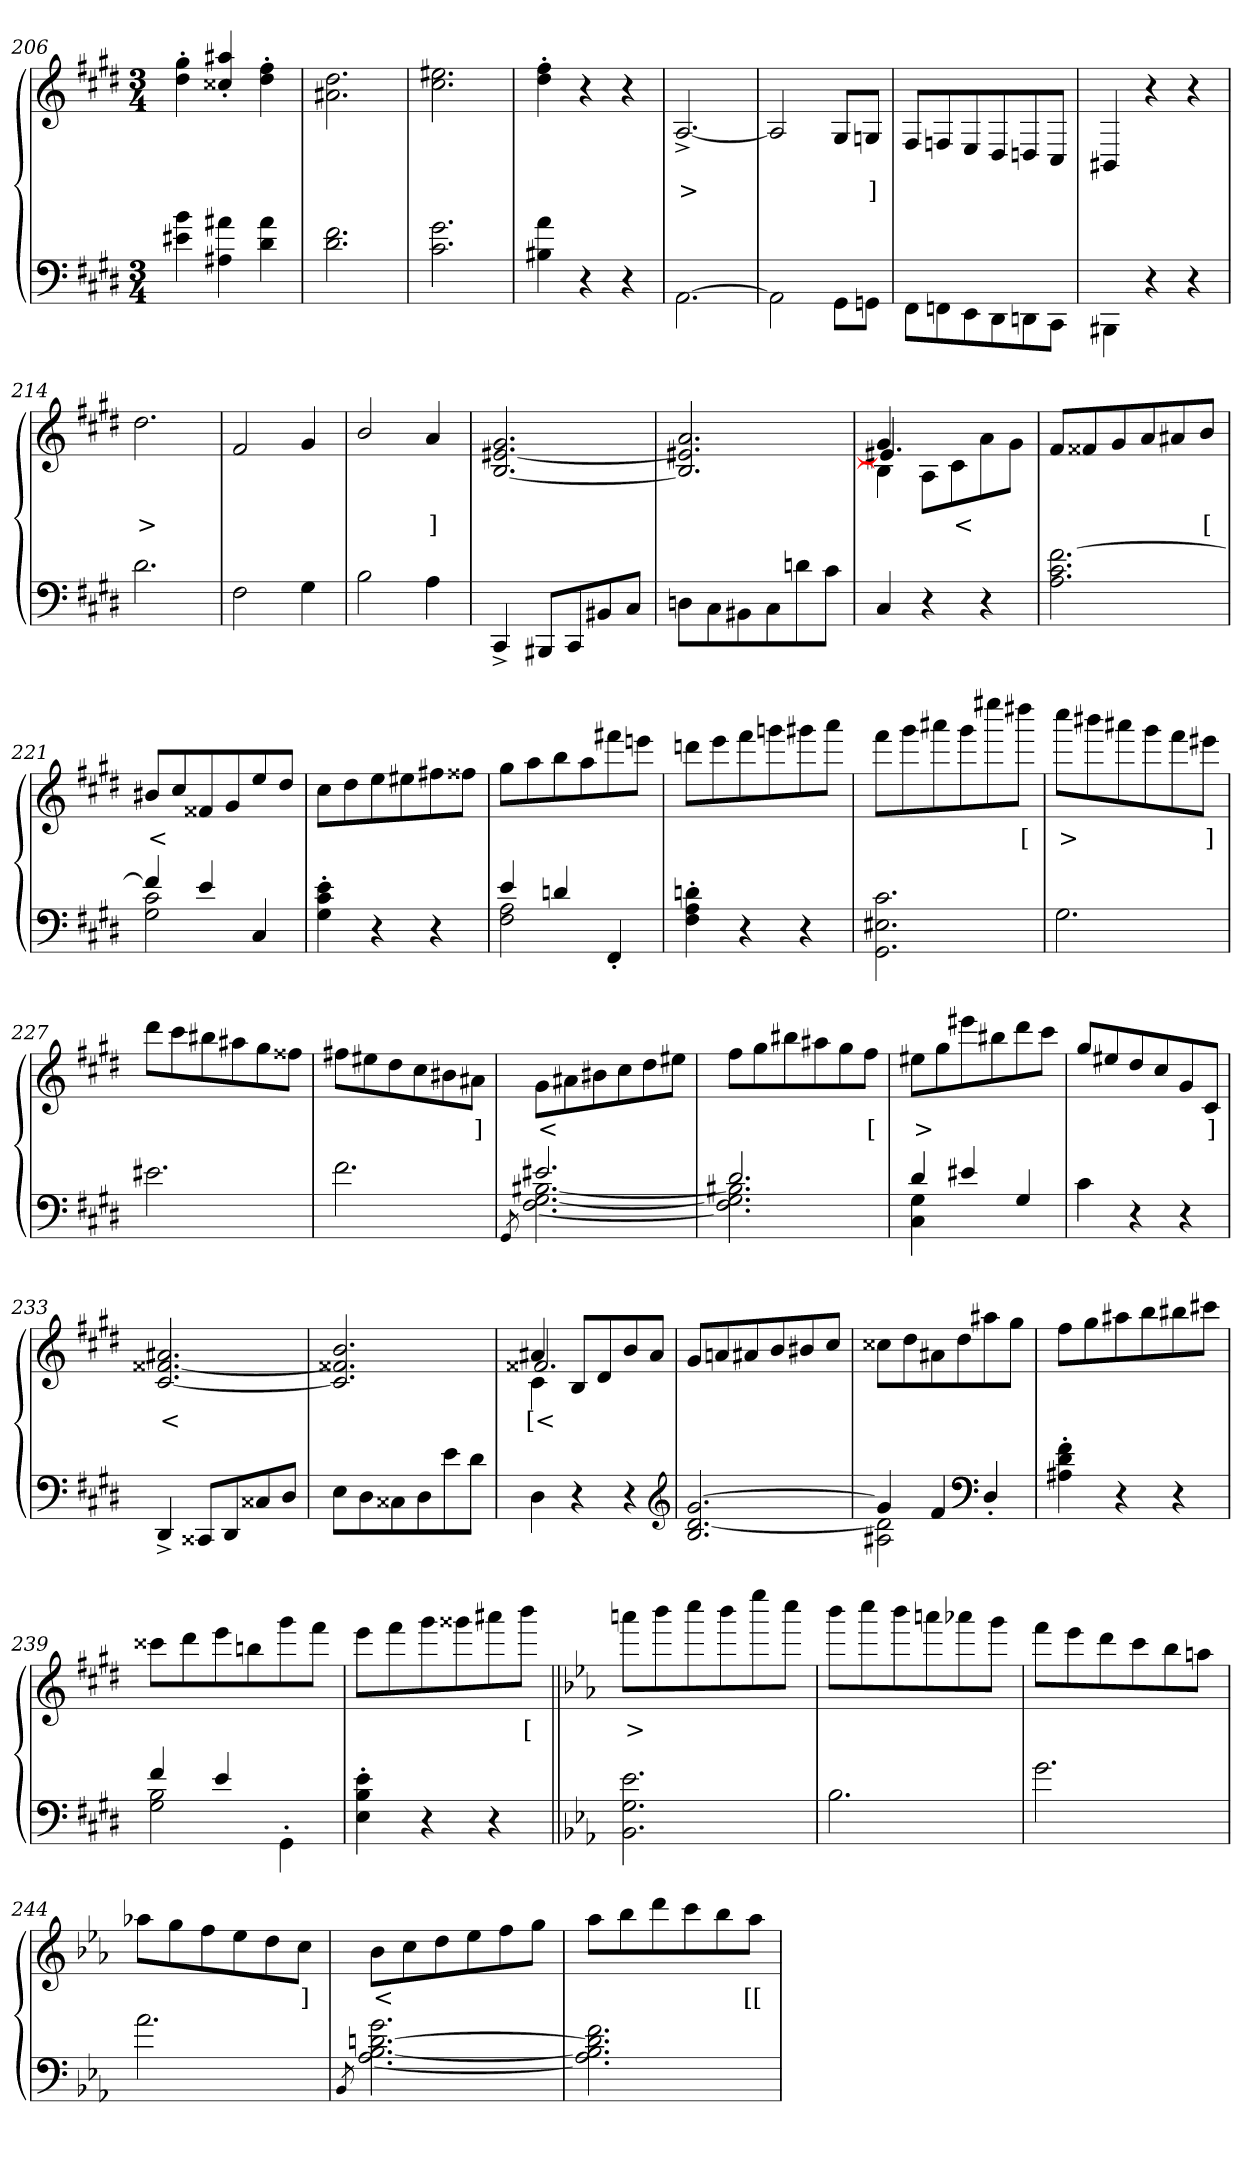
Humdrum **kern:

**kern	**kern	**text
*part2	*part1	*part1
*staff2	*staff1	*staff1
*clefF4	*clefG2	*
*k[f#c#g#d#]	*k[f#c#g#d#]	*
*M3/4	*M3/4	*
=206	=206	=206
4b 4e#X	4gg#'> 4dd#'>	.
4a#X\ 4A#X	4aa#X/'> 4cc##X'>	.
4a# 4d#	4ff#'> 4dd#'>	.
=207	=207	=207
2.d# 2.f#	2.dd# 2.a#X	.
=208	=208	=208
2.g# 2.c#	2.ee#X 2.cc#	.
=209	=209	=209
4a 4B#X	4ff#'> 4dd#'>	.
4r	4r	.
4r	4r	.
=210	=210	=210
[2.AA\	[2.A^>/	>
=211	=211	=211
2AA\]	2A/]	.
8GG#\L	8G#L	.
8GGn\J	8GnJ	]
=212	=212	=212
8FF#\L	8F#L	.
8FFn\	8Fn	.
8EE\	8E	.
8DD#\	8D#	.
8DDn\	8Dn	.
8CC#\J	8C#J	.
=213	=213	=213
4BBB#X\	4BB#X	.
4r	4r	.
4r	4r	.
=214	=214	=214
2.d#	2.dd#	>
=215	=215	=215
2F#	2f#	.
4G#	4g#	.
=216	=216	=216
2B	2b/	.
4A	4a	]
=217	=217	=217
4CC#^>	2.g# [2.e#X [2.B	.
8BBB#XL	.	.
8CC#	.	.
8BB#	.	.
8C#J	.	.
=218	=218	=218
8DnL	2.a 2.e#X] 2.B]	.
8C#	.	.
8BB#X	.	.
8C#	.	.
8dn	.	.
8c#J	.	.
=219	=219	=219
*	*^	*
*	*	*^	*
4C#	4g#	4B]	4.e#X]	.
4r	2ryy	8AL	.	.
.	.	8c#	4c#\	<
4r	.	8a	.	.
.	.	8g#J	8ryy	.
*	*v	*v	*v	*
=220	=220	=220
[2.f# 2.c# 2.A	8f#L	.
.	8f##X	.
.	8g#	.
.	8a	.
.	8a#X	.
.	8bJ	[
=221	=221	=221
*^	*	*
4f#/]	2c# 2G#	8b#X/L	<
.	.	8cc#	.
4e	.	8f##X	.
.	.	8g#	.
4C#	4ryy	8ee	.
.	.	8dd#J	.
*v	*v	*	*
=222	=222	=222
4e'> 4c#'> 4G#'>	8cc#L	.
.	8dd#	.
4r	8ee	.
.	8ee#X	.
4r	8ff#X	.
.	8ff##XJ	.
=223	=223	=223
*^	*	*
4e	2A 2F#	8gg#L	.
.	.	8aa	.
4dn	.	8bb	.
.	.	8aa	.
4FF#'>/	4ryy	8fff#X	.
.	.	8eeenJ	.
*v	*v	*	*
=224	=224	=224
4dn'> 4A'> 4F#'>	8dddnL	.
.	8eee	.
4r	8fff#	.
.	8gggn	.
4r	8ggg#X	.
.	8aaaJ	.
=225	=225	=225
2.c# 2.E#X 2.GG#	8fff#L	.
.	8ggg#	.
.	8aaa#X	.
.	8ggg#	.
.	8eeee#X	.
.	8dddd#XJ	[
=226	=226	=226
2.G#	8cccc#L	>
.	8bbb#X	.
.	8aaa#X	.
.	8ggg#	.
.	8fff#	.
.	8eee#XJ	]
=227	=227	=227
2.e#X	8ddd#L	.
.	8ccc#	.
.	8bb#X	.
.	8aa#X	.
.	8gg#	.
.	8ff##XJ	.
=228	=228	=228
2.f#	8ff#XL	.
.	8ee#X	.
.	8dd#	.
.	8cc#	.
.	8b#X	.
.	8a#XJ	]
=229	=229	=229
8qGG#/	.	.
*^	*	*
2.e#X	[2.B#X [2.G# [2.F#	8g#L	<
.	.	8a#X	.
.	.	8b#X	.
.	.	8cc#	.
.	.	8dd#	.
.	.	8ee#XJ	.
=230	=230	=230	=230
2.d#/	2.B#X\] 2.G#\] 2.F#\]	8ff#L	.
.	.	8gg#	.
.	.	8bb#X	.
.	.	8aa#X	.
.	.	8gg#	.
.	.	8ff#J	[
=231	=231	=231	=231
4d#/	4G# 4C#	8ee#XL	>
.	.	8gg#	.
4e#X/	2ryy	8eee#	.
.	.	8bb#X	.
4G#/	.	8ddd#	.
.	.	8ccc#J	.
*v	*v	*	*
=232	=232	=232
4c#	8gg#L	.
.	8ee#X	.
4r	8dd#	.
.	8cc#	.
4r	8g#	.
.	8c#J	]
=233	=233	=233
4DD#^>	2.a#X [2.f##X [2.c#	<
8CC##XL	.	.
8DD#	.	.
8C##	.	.
8D#J	.	.
=234	=234	=234
8EL	2.b 2.f##X] 2.c#]	.
8D#	.	.
8C##X	.	.
8D#	.	.
8e	.	.
8d#J	.	.
=235	=235	=235
*	*^	*
*	*	*^	*
4D#	4a#X	2.f##X/	4c#\	[<
4r	2ryy	.	8B/L	.
.	.	.	8d#/	.
4r	.	.	8b/	.
.	.	.	8a#/J	.
*	*v	*v	*v	*
*clefG2	*	*
=236	=236	=236
[2.g# [2.d# 2.B	8g#L	.
.	8an	.
.	8a#X	.
.	8b	.
.	8b#X	.
.	8cc#J	.
=237	=237	=237
*^	*	*
4g#]	2d#] 2A#X	8cc##XL	.
.	.	8dd#	.
4f#	.	8a#X	.
.	.	8dd#	.
*clefF4	*	*	*
4ryy	4D#'>/	8aa#	.
.	.	8gg#J	.
*v	*v	*	*
=238	=238	=238
4f#'> 4d#'> 4A#X'>	8ff#\L	.
.	8gg#\	.
4r	8aa#X\	.
.	8bb\	.
4r	8bb#X\	.
.	8ccc#X\J	.
=239	=239	=239
*^	*	*
4f#	2B 2G#	8ccc##XL	.
.	.	8ddd#	.
4e	.	8eee	.
.	.	8bbn	.
4GG#'>\	4ryy	8ggg#	.
.	.	8fff#J	.
*v	*v	*	*
=240	=240	=240
4e'> 4B'> 4E'>	8eee\L	.
.	8fff#\	.
4r	8ggg#\	.
.	8ggg##X\	.
4r	8aaa#X\	.
.	8bbb\J	[
=241||	=241||	=241||
*k[b-e-a-]	*k[b-e-a-]	*
2.e- 2.G 2.BB-	8aaan\L	>
.	8bbb-\	.
.	8cccc\	.
.	8bbb-\	.
.	8eeee-\	.
.	8cccc\J	.
=242	=242	=242
2.B-	8bbb-\L	.
.	8cccc\	.
.	8bbb-\	.
.	8aaan\	.
.	8aaa-X\	.
.	8ggg\J	.
=243	=243	=243
2.g	8fff\L	.
.	8eee-\	.
.	8ddd\	.
.	8ccc\	.
.	8bb-\	.
.	8aan\J	.
=244	=244	=244
2.a-	8aa-XL	.
.	8gg	.
.	8ff	.
.	8ee-	.
.	8dd	.
.	8ccJ	]
=245	=245	=245
8qBB-/	.	.
2.g [2.dn [2.B- [2.A-	8b-L	<
.	8cc	.
.	8dd	.
.	8ee-	.
.	8ff	.
.	8ggJ	.
=246	=246	=246
2.f 2.d] 2.B-] 2.A-]	8aa-L	.
.	8bb-	.
.	8ddd	.
.	8ccc	.
.	8bb-	.
.	8aa-J	[[
=	=	=
*-	*-	*-
